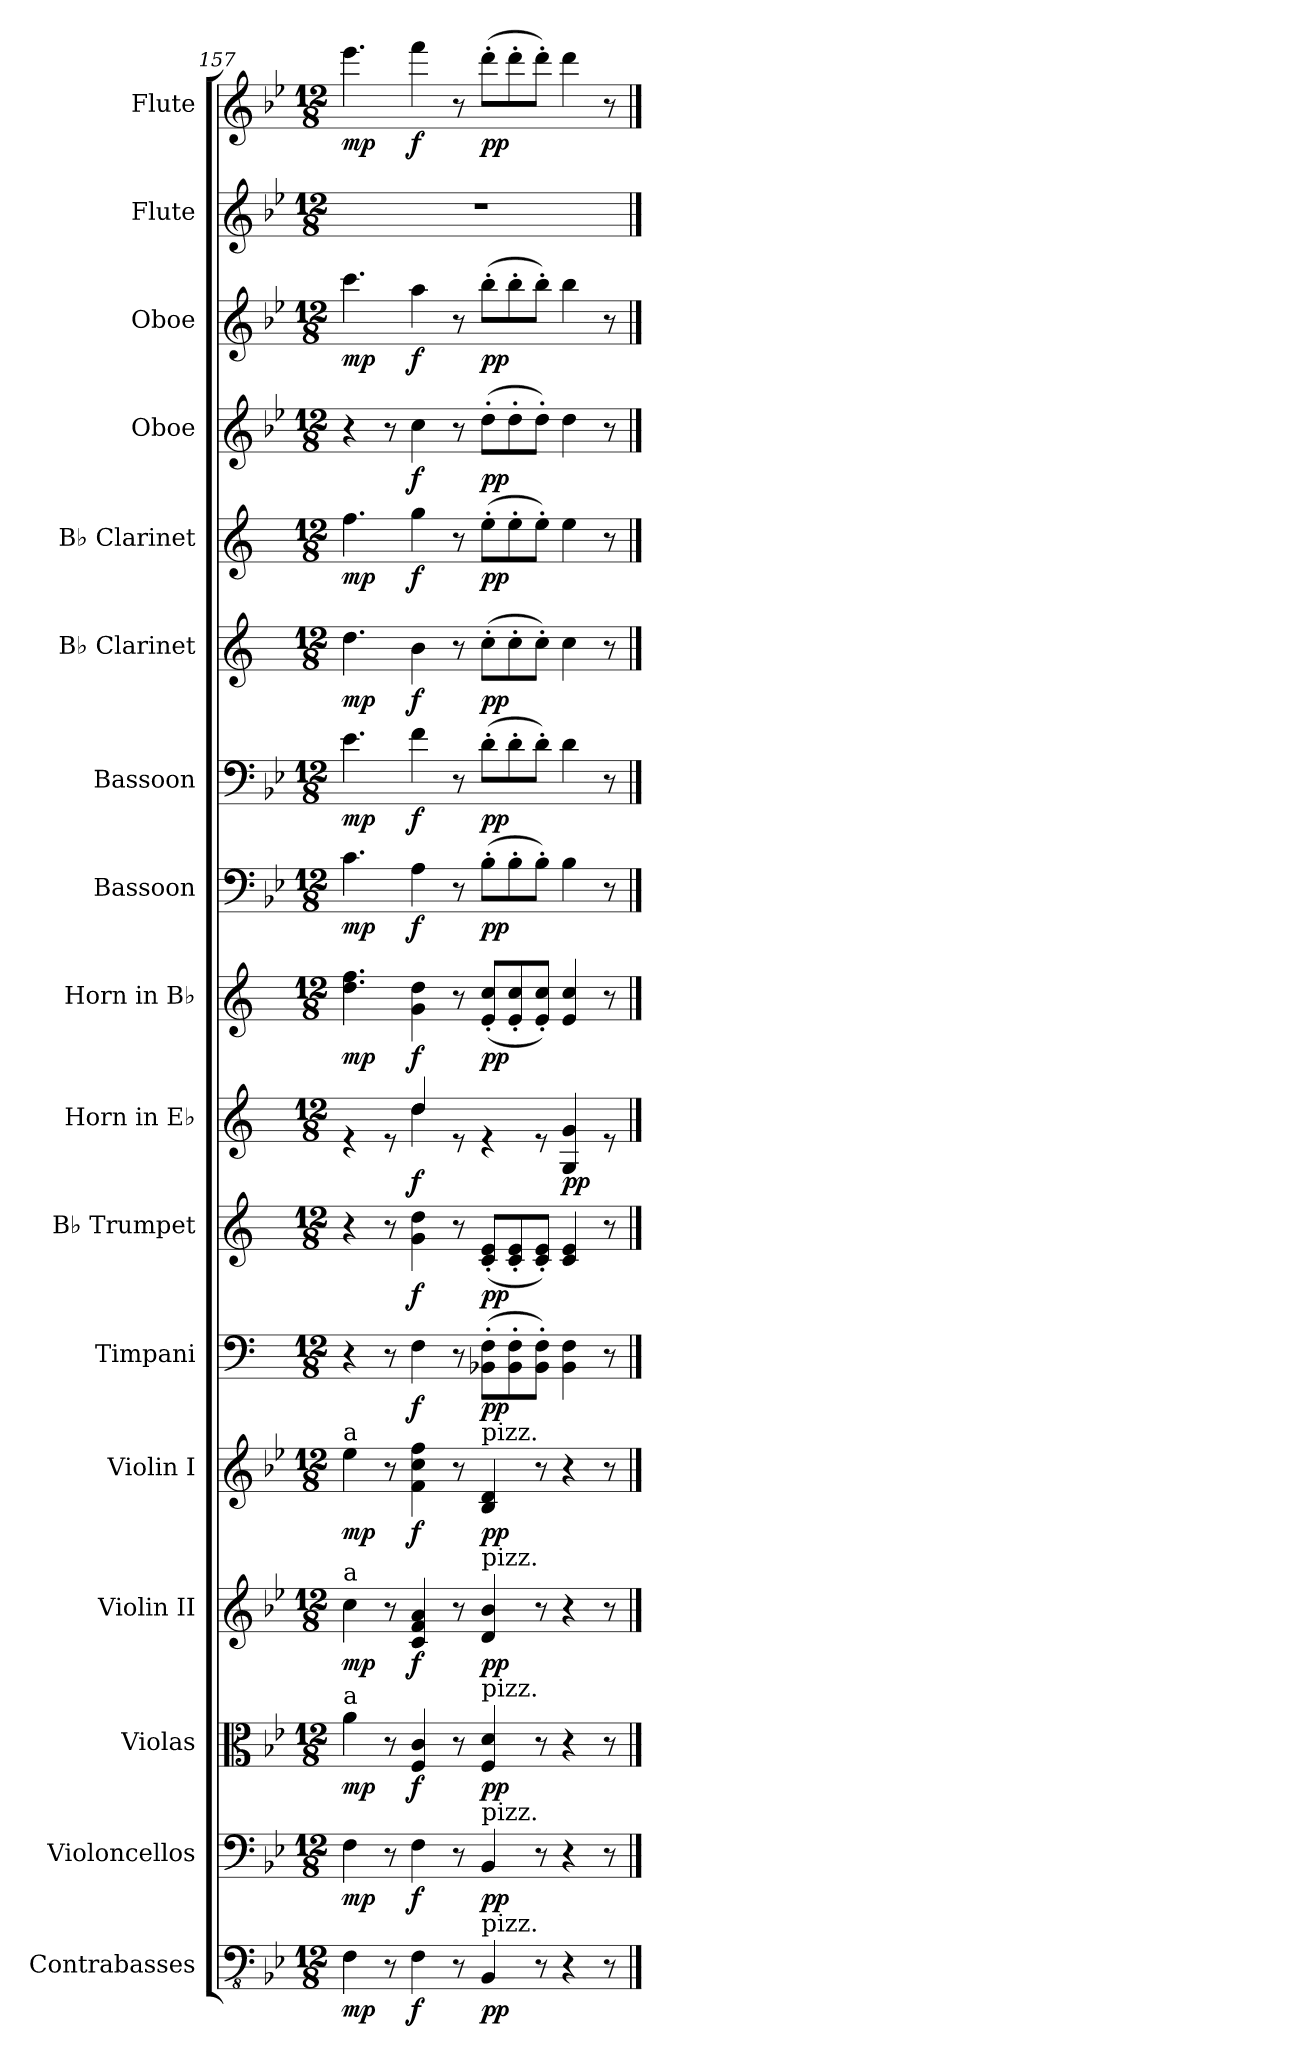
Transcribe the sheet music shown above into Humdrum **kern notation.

**kern	**dynam	**kern	**dynam	**kern	**dynam	**kern	**dynam	**kern	**dynam	**kern	**dynam	**kern	**dynam	**kern	**dynam	**kern	**dynam	**kern	**dynam	**kern	**dynam	**kern	**dynam	**kern	**dynam	**kern	**dynam	**kern	**dynam	**kern	**kern	**dynam
*part17	*part17	*part16	*part16	*part15	*part15	*part14	*part14	*part13	*part13	*part12	*part12	*part11	*part11	*part10	*part10	*part9	*part9	*part8	*part8	*part7	*part7	*part6	*part6	*part5	*part5	*part4	*part4	*part3	*part3	*part2	*part1	*part1
*staff17	*staff17	*staff16	*staff16	*staff15	*staff15	*staff14	*staff14	*staff13	*staff13	*staff12	*staff12	*staff11	*staff11	*staff10	*staff10	*staff9	*staff9	*staff8	*staff8	*staff7	*staff7	*staff6	*staff6	*staff5	*staff5	*staff4	*staff4	*staff3	*staff3	*staff2	*staff1	*staff1
*I"Contrabasses	*	*I"Violoncellos	*	*I"Violas	*	*I"Violin II	*	*I"Violin I	*	*I"Timpani	*	*I"B♭ Trumpet	*	*I"Horn in E♭	*	*I"Horn in B♭	*	*I"Bassoon	*	*I"Bassoon	*	*I"B♭ Clarinet	*	*I"B♭ Clarinet	*	*I"Oboe	*	*I"Oboe	*	*I"Flute	*I"Flute	*
*I'Cbs.	*	*I'Vcs.	*	*I'Vlas.	*	*I'Vln II.	*	*I'Vln I.	*	*I'Timp.	*	*I'B♭ Tpt.	*	*	*	*	*	*I'Bsn.	*	*I'Bsn.	*	*I'B♭ Cl.	*	*I'B♭ Cl.	*	*I'Ob.	*	*I'Ob.	*	*I'Fl.	*I'Fl.	*
*clefFv4	*	*clefF4	*	*clefC3	*	*clefG2	*	*clefG2	*	*clefF4	*	*clefG2	*	*clefG2	*	*clefG2	*	*clefF4	*	*clefF4	*	*clefG2	*	*clefG2	*	*clefG2	*	*clefG2	*	*clefG2	*clefG2	*
*	*	*	*	*	*	*	*	*	*	*	*	*ITrd1c2	*	*ITrd5c9	*	*ITrd1c2	*	*	*	*	*	*ITrd1c2	*	*ITrd1c2	*	*	*	*	*	*	*	*
*k[b-e-]	*	*k[b-e-]	*	*k[b-e-]	*	*k[b-e-]	*	*k[b-e-]	*	*k[]	*	*k[b-e-]	*	*k[b-e-a-]	*	*k[b-e-]	*	*k[b-e-]	*	*k[b-e-]	*	*k[b-e-]	*	*k[b-e-]	*	*k[b-e-]	*	*k[b-e-]	*	*k[b-e-]	*k[b-e-]	*
*M12/8	*	*M12/8	*	*M12/8	*	*M12/8	*	*M12/8	*	*M12/8	*	*M12/8	*	*M12/8	*	*M12/8	*	*M12/8	*	*M12/8	*	*M12/8	*	*M12/8	*	*M12/8	*	*M12/8	*	*M12/8	*M12/8	*
*MM23	*	*MM23	*	*MM23	*	*MM23	*	*MM23	*	*MM23	*	*MM23	*	*MM23	*	*MM23	*	*MM23	*	*MM23	*	*MM23	*	*MM23	*	*MM23	*	*MM23	*	*MM23	*MM23	*
=157	=157	=157	=157	=157	=157	=157	=157	=157	=157	=157	=157	=157	=157	=157	=157	=157	=157	=157	=157	=157	=157	=157	=157	=157	=157	=157	=157	=157	=157	=157	=157	=157
*	*	*	*	*	*	*	*	*	*	*	*	*	*	*^	*	*	*	*	*	*	*	*	*	*	*	*	*	*	*	*	*	*
!	!	!	!	!	!	!	!	!LO:TX:a:t=a	!	!	!	!	!	!	!	!	!	!	!	!	!	!	!	!	!	!	!	!	!	!	!	!	!
!	!	!	!	!	!	!LO:TX:a:t=a	!	!	!	!	!	!	!	!	!	!	!	!	!	!	!	!	!	!	!	!	!	!	!	!	!	!	!
!	!	!	!	!LO:TX:a:t=a	!	!	!	!	!	!	!	!	!	!	!	!	!	!	!	!	!	!	!	!	!	!	!	!	!	!	!	!	!
!	!LO:DY:b	!	!LO:DY:b	!	!LO:DY:b	!	!LO:DY:b	!	!LO:DY:b	!	!	!	!	!	!	!	!	!LO:DY:b	!	!LO:DY:b	!	!LO:DY:b	!	!LO:DY:b	!	!LO:DY:b	!	!	!	!LO:DY:b	!	!	!LO:DY:b
4FF\	mp	4F\	mp	4a\	mp	4cc\	mp	4ee-\	mp	4r	.	4r	.	4re	4.ryy	.	4.cc\ 4.ee-\	mp	4.c\	mp	4.e-\	mp	4.cc\	mp	4.ee-\	mp	4r	.	4.ccc\	mp	1.r	4.eee-\	mp
8r	.	8r	.	8r	.	8r	.	8r	.	8r	.	8r	.	8re	.	.	.	.	.	.	.	.	.	.	.	.	8r	.	.	.	.	.	.
*	*	*	*	*	*	*	*	*	*	*	*	*	*	*	*	*	*	*	*	*	*	*	*	*	*	*	*	*	*	*	*	*MM16	*
!	!LO:DY:b	!	!LO:DY:b	!	!LO:DY:b	!	!LO:DY:b	!	!LO:DY:b	!	!LO:DY:b	!	!LO:DY:b	!	!	!LO:DY:b	!	!LO:DY:b	!	!LO:DY:b	!	!LO:DY:b	!	!LO:DY:b	!	!LO:DY:b	!	!LO:DY:b	!	!LO:DY:b	!	!	!LO:DY:b
4FF\	f	4F\	f	4F/ 4c/	f	4c/ 4f/ 4a/	f	4f\ 4cc\ 4ff\	f	4F\	f	4f\ 4cc\	f	4f/	4f\	f	4f\ 4cc\	f	4A\	f	4f\	f	4a\	f	4ff\	f	4cc\	f	4aa\	f	.	4fff\	f
*	*	*	*	*	*	*	*	*	*	*	*	*	*	*	*	*	*	*	*	*	*	*	*	*	*	*	*	*	*	*	*	*MM30	*
8r	.	8r	.	8r	.	8r	.	8r	.	8r	.	8r	.	8re	2..ryy	.	8r	.	8r	.	8r	.	8r	.	8r	.	8r	.	8r	.	.	8r	.
!	!	!	!	!	!	!	!	!LO:TX:a:t=pizz.	!	!	!	!	!	!	!	!	!	!	!	!	!	!	!	!	!	!	!	!	!	!	!	!	!
!	!	!	!	!	!	!LO:TX:a:t=pizz.	!	!	!	!	!	!	!	!	!	!	!	!	!	!	!	!	!	!	!	!	!	!	!	!	!	!	!
!	!	!	!	!LO:TX:a:t=pizz.	!	!	!	!	!	!	!	!	!	!	!	!	!	!	!	!	!	!	!	!	!	!	!	!	!	!	!	!	!
!	!	!LO:TX:a:t=pizz.	!	!	!	!	!	!	!	!	!	!	!	!	!	!	!	!	!	!	!	!	!	!	!	!	!	!	!	!	!	!	!
!LO:TX:a:t=pizz.	!	!	!	!	!	!	!	!	!	!	!	!	!	!	!	!	!	!	!	!	!	!	!	!	!	!	!	!	!	!	!	!	!
!	!LO:DY:b	!	!LO:DY:b	!	!LO:DY:b	!	!LO:DY:b	!	!LO:DY:b	!	!LO:DY:b	!	!LO:DY:b	!	!	!	!	!LO:DY:b	!	!LO:DY:b	!	!LO:DY:b	!	!LO:DY:b	!	!LO:DY:b	!	!LO:DY:b	!	!LO:DY:b	!	!	!LO:DY:b
4BBB-/	pp	4BB-/	pp	4F/ 4d/	pp	4d/ 4b-/	pp	4B-/ 4d/	pp	(8BB-X\' 8F\'L	pp	(8B-/' 8d/'L	pp	4re	.	.	(8d/' 8b-/'L	pp	(8B-'\L	pp	(8d'\L	pp	(8b-'\L	pp	(8dd'\L	pp	(8dd'\L	pp	(8bb-'\L	pp	.	(8ddd'\L	pp
.	.	.	.	.	.	.	.	.	.	8BB-\' 8F\'	.	8B-/' 8d/'	.	.	.	.	8d/' 8b-/'	.	8B-'\	.	8d'\	.	8b-'\	.	8dd'\	.	8dd'\	.	8bb-'\	.	.	8ddd'\	.
8r	.	8r	.	8r	.	8r	.	8r	.	8BB-\' 8F\'J)	.	8B-/' 8d/'J)	.	8re	.	.	8d/' 8b-/'J)	.	8B-'\J)	.	8d'\J)	.	8b-'\J)	.	8dd'\J)	.	8dd'\J)	.	8bb-'\J)	.	.	8ddd'\J)	.
!	!	!	!	!	!	!	!	!	!	!	!	!	!	!	!	!LO:DY:b	!	!	!	!	!	!	!	!	!	!	!	!	!	!	!	!	!
4r	.	4r	.	4r	.	4r	.	4r	.	4BB-\ 4F\	.	4B-/ 4d/	.	4BB-/ 4B-/	.	pp	4d/ 4b-/	.	4B-\	.	4d\	.	4b-\	.	4dd\	.	4dd\	.	4bb-\	.	.	4ddd\	.
8r	.	8r	.	8r	.	8r	.	8r	.	8r	.	8r	.	8re	.	.	8r	.	8r	.	8r	.	8r	.	8r	.	8r	.	8r	.	.	8r	.
*	*	*	*	*	*	*	*	*	*	*	*	*	*	*v	*v	*	*	*	*	*	*	*	*	*	*	*	*	*	*	*	*	*	*
==	==	==	==	==	==	==	==	==	==	==	==	==	==	==	==	==	==	==	==	==	==	==	==	==	==	==	==	==	==	==	==	==
*-	*-	*-	*-	*-	*-	*-	*-	*-	*-	*-	*-	*-	*-	*-	*-	*-	*-	*-	*-	*-	*-	*-	*-	*-	*-	*-	*-	*-	*-	*-	*-	*-
